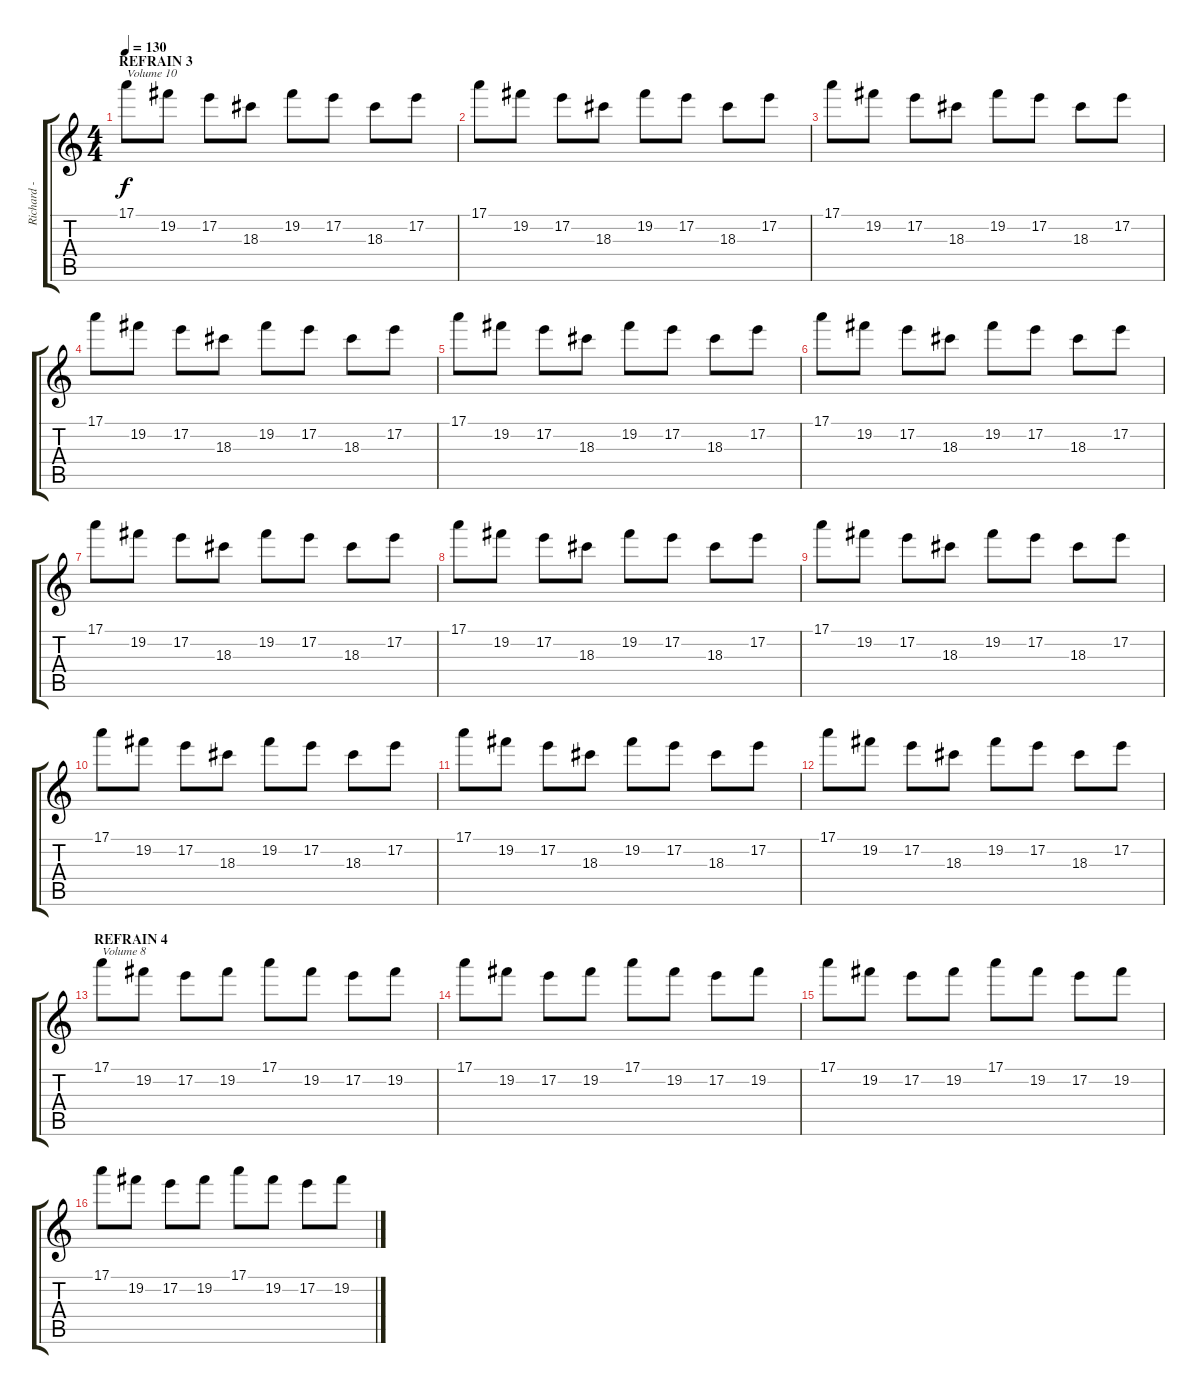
\track ("Richard - Guitar" "Richard - ") {instrument distortionguitar}
\staff {score tabs}
\tuning (E4 B3 G3 D3 A2 E2) {hide}
\ts (4 4)
\section ("" "REFRAIN 3")
\tempo 130
\clef g2
\ks c
17.1.8{txt "Volume 10" dy f volume 10} 19.2.8 17.2.8 18.3.8 19.2.8 17.2.8 18.3.8 17.2.8 |
17.1.8 19.2.8 17.2.8 18.3.8 19.2.8 17.2.8 18.3.8 17.2.8 |
17.1.8 19.2.8 17.2.8 18.3.8 19.2.8 17.2.8 18.3.8 17.2.8 |
17.1.8 19.2.8 17.2.8 18.3.8 19.2.8 17.2.8 18.3.8 17.2.8 |
17.1.8 19.2.8 17.2.8 18.3.8 19.2.8 17.2.8 18.3.8 17.2.8 |
17.1.8 19.2.8 17.2.8 18.3.8 19.2.8 17.2.8 18.3.8 17.2.8 |
17.1.8 19.2.8 17.2.8 18.3.8 19.2.8 17.2.8 18.3.8 17.2.8 |
17.1.8 19.2.8 17.2.8 18.3.8 19.2.8 17.2.8 18.3.8 17.2.8 |
17.1.8 19.2.8 17.2.8 18.3.8 19.2.8 17.2.8 18.3.8 17.2.8 |
17.1.8 19.2.8 17.2.8 18.3.8 19.2.8 17.2.8 18.3.8 17.2.8 |
17.1.8 19.2.8 17.2.8 18.3.8 19.2.8 17.2.8 18.3.8 17.2.8 |
17.1.8 19.2.8 17.2.8 18.3.8 19.2.8 17.2.8 18.3.8 17.2.8 |
\section ("" "REFRAIN 4")
17.1.8{txt "Volume 8" volume 8} 19.2.8 17.2.8 19.2.8 17.1.8 19.2.8 17.2.8 19.2.8 |
17.1.8 19.2.8 17.2.8 19.2.8 17.1.8 19.2.8 17.2.8 19.2.8 |
17.1.8 19.2.8 17.2.8 19.2.8 17.1.8 19.2.8 17.2.8 19.2.8 |
17.1.8 19.2.8 17.2.8 19.2.8 17.1.8 19.2.8 17.2.8 19.2.8
